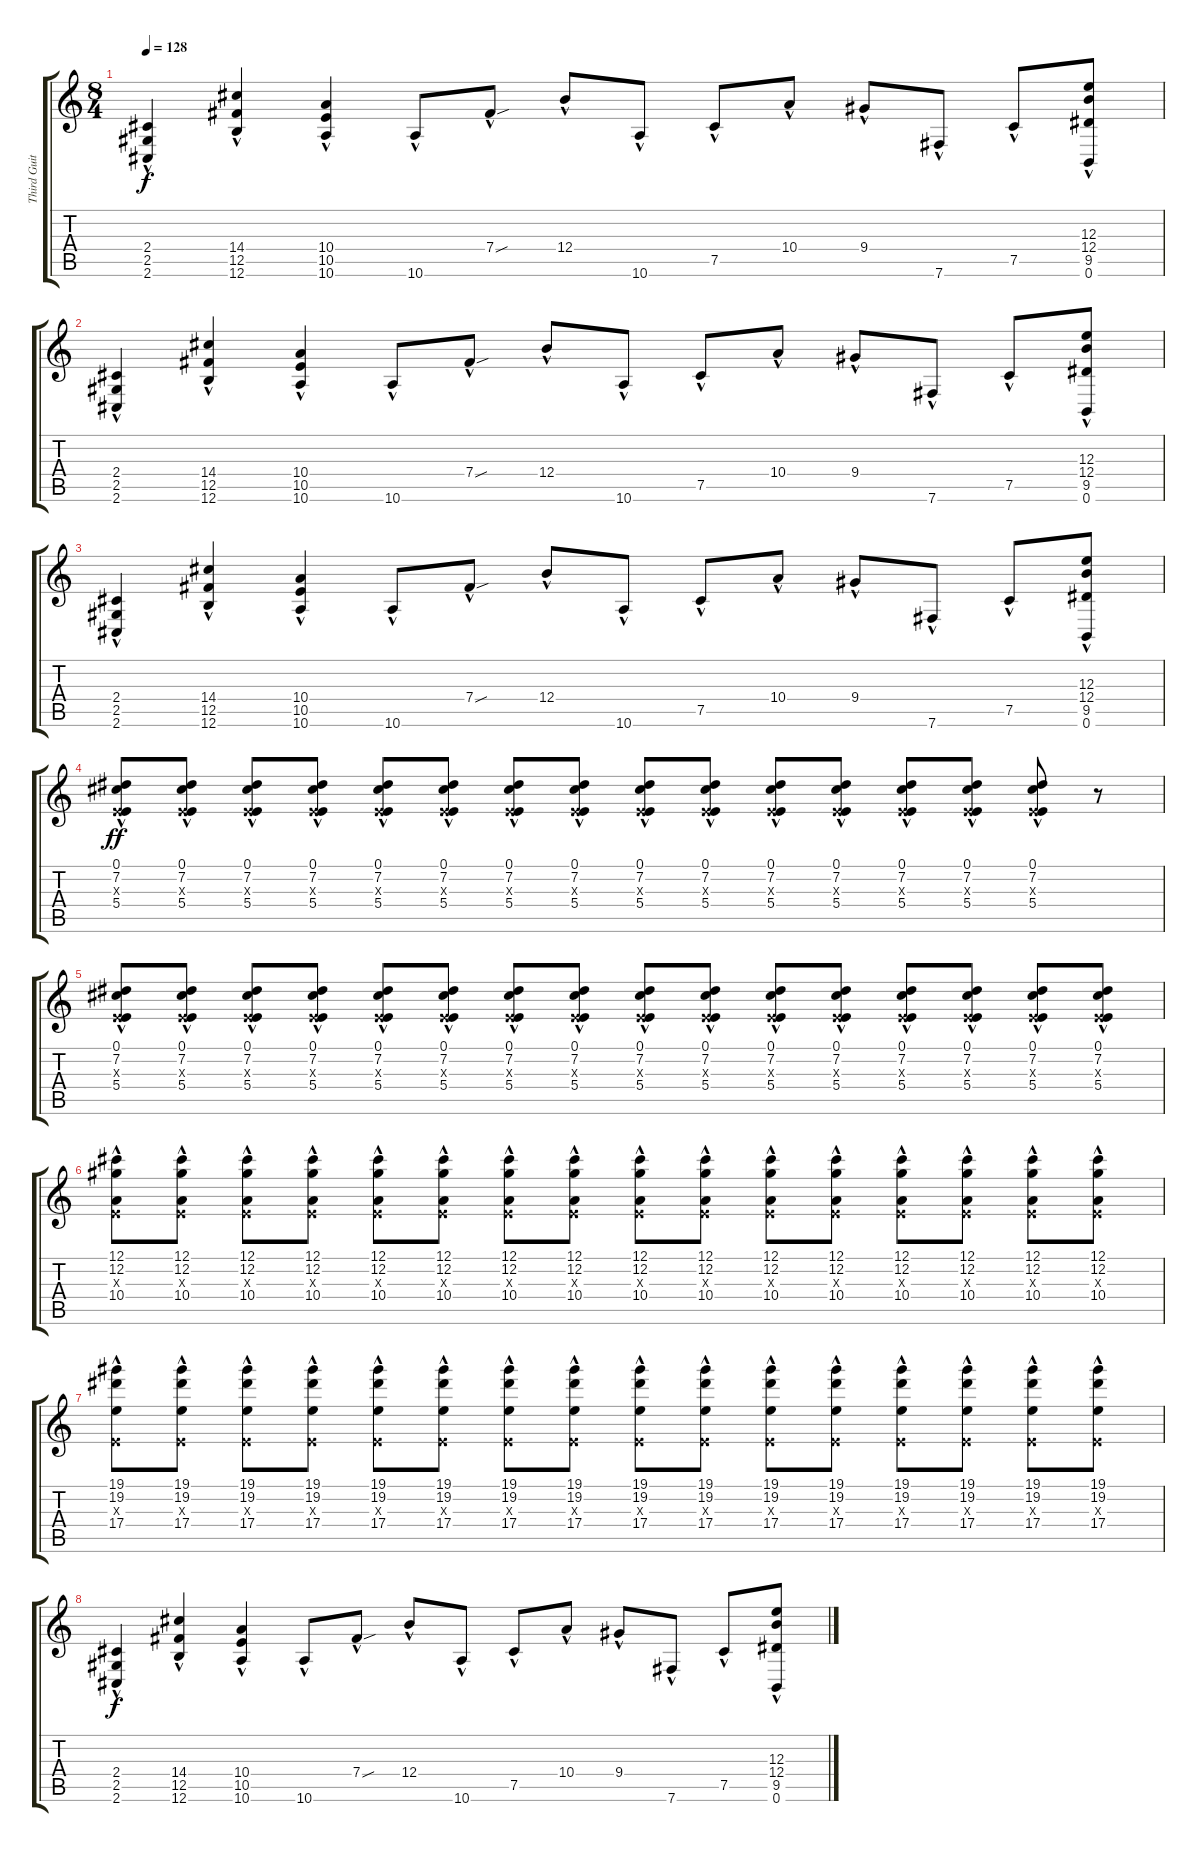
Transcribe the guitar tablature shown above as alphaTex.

\track ("Third Guitar" "Third Guit") {instrument overdrivenguitar}
\staff {score tabs}
\tuning (Db4 Ab3 E3 B2 Gb2 B1) {hide}
\ts (8 4)
\tempo 128
\clef g2
\ks c
(2.4{hac} 2.5{hac} 2.6{hac}).4{dy f} (14.4{hac} 12.5{hac} 12.6{hac}).4 (10.4{hac} 10.5{hac} 10.6{hac}).4 10.6{hac}.8 7.4{sou hac}.8 12.4{hac}.8 10.6{hac}.8 7.5{hac}.8 10.4{hac}.8 9.4{hac}.8 7.6{hac}.8 7.5{hac}.8 (12.3{hac} 12.4{hac} 9.5{hac} 0.6{hac}).8 |
(2.4{hac} 2.5{hac} 2.6{hac}).4 (14.4{hac} 12.5{hac} 12.6{hac}).4 (10.4{hac} 10.5{hac} 10.6{hac}).4 10.6{hac}.8 7.4{sou hac}.8 12.4{hac}.8 10.6{hac}.8 7.5{hac}.8 10.4{hac}.8 9.4{hac}.8 7.6{hac}.8 7.5{hac}.8 (12.3{hac} 12.4{hac} 9.5{hac} 0.6{hac}).8 |
(2.4{hac} 2.5{hac} 2.6{hac}).4 (14.4{hac} 12.5{hac} 12.6{hac}).4 (10.4{hac} 10.5{hac} 10.6{hac}).4 10.6{hac}.8 7.4{sou hac}.8 12.4{hac}.8 10.6{hac}.8 7.5{hac}.8 10.4{hac}.8 9.4{hac}.8 7.6{hac}.8 7.5{hac}.8 (12.3{hac} 12.4{hac} 9.5{hac} 0.6{hac}).8 |
(0.1{hac} 7.2{hac} 0.3{hac x} 5.4{hac}).8{dy ff} (0.1{hac} 7.2{hac} 0.3{hac x} 5.4{hac}).8 (0.1{hac} 7.2{hac} 0.3{hac x} 5.4{hac}).8 (0.1{hac} 7.2{hac} 0.3{hac x} 5.4{hac}).8 (0.1{hac} 7.2{hac} 0.3{hac x} 5.4{hac}).8 (0.1{hac} 7.2{hac} 0.3{hac x} 5.4{hac}).8 (0.1{hac} 7.2{hac} 0.3{hac x} 5.4{hac}).8 (0.1{hac} 7.2{hac} 0.3{hac x} 5.4{hac}).8 (0.1{hac} 7.2{hac} 0.3{hac x} 5.4{hac}).8 (0.1{hac} 7.2{hac} 0.3{hac x} 5.4{hac}).8 (0.1{hac} 7.2{hac} 0.3{hac x} 5.4{hac}).8 (0.1{hac} 7.2{hac} 0.3{hac x} 5.4{hac}).8 (0.1{hac} 7.2{hac} 0.3{hac x} 5.4{hac}).8 (0.1{hac} 7.2{hac} 0.3{hac x} 5.4{hac}).8 (0.1{hac} 7.2{hac} 0.3{hac x} 5.4{hac}).8 r.8 |
(0.1{hac} 7.2{hac} 0.3{hac x} 5.4{hac}).8 (0.1{hac} 7.2{hac} 0.3{hac x} 5.4{hac}).8 (0.1{hac} 7.2{hac} 0.3{hac x} 5.4{hac}).8 (0.1{hac} 7.2{hac} 0.3{hac x} 5.4{hac}).8 (0.1{hac} 7.2{hac} 0.3{hac x} 5.4{hac}).8 (0.1{hac} 7.2{hac} 0.3{hac x} 5.4{hac}).8 (0.1{hac} 7.2{hac} 0.3{hac x} 5.4{hac}).8 (0.1{hac} 7.2{hac} 0.3{hac x} 5.4{hac}).8 (0.1{hac} 7.2{hac} 0.3{hac x} 5.4{hac}).8 (0.1{hac} 7.2{hac} 0.3{hac x} 5.4{hac}).8 (0.1{hac} 7.2{hac} 0.3{hac x} 5.4{hac}).8 (0.1{hac} 7.2{hac} 0.3{hac x} 5.4{hac}).8 (0.1{hac} 7.2{hac} 0.3{hac x} 5.4{hac}).8 (0.1{hac} 7.2{hac} 0.3{hac x} 5.4{hac}).8 (0.1{hac} 7.2{hac} 0.3{hac x} 5.4{hac}).8 (0.1{hac} 7.2{hac} 0.3{hac x} 5.4{hac}).8 |
(12.1{hac} 12.2{hac} 0.3{hac x} 10.4{hac}).8 (12.1{hac} 12.2{hac} 0.3{hac x} 10.4{hac}).8 (12.1{hac} 12.2{hac} 0.3{hac x} 10.4{hac}).8 (12.1{hac} 12.2{hac} 0.3{hac x} 10.4{hac}).8 (12.1{hac} 12.2{hac} 0.3{hac x} 10.4{hac}).8 (12.1{hac} 12.2{hac} 0.3{hac x} 10.4{hac}).8 (12.1{hac} 12.2{hac} 0.3{hac x} 10.4{hac}).8 (12.1{hac} 12.2{hac} 0.3{hac x} 10.4{hac}).8 (12.1{hac} 12.2{hac} 0.3{hac x} 10.4{hac}).8 (12.1{hac} 12.2{hac} 0.3{hac x} 10.4{hac}).8 (12.1{hac} 12.2{hac} 0.3{hac x} 10.4{hac}).8 (12.1{hac} 12.2{hac} 0.3{hac x} 10.4{hac}).8 (12.1{hac} 12.2{hac} 0.3{hac x} 10.4{hac}).8 (12.1{hac} 12.2{hac} 0.3{hac x} 10.4{hac}).8 (12.1{hac} 12.2{hac} 0.3{hac x} 10.4{hac}).8 (12.1{hac} 12.2{hac} 0.3{hac x} 10.4{hac}).8 |
(19.1{hac} 19.2{hac} 0.3{hac x} 17.4{hac}).8 (19.1{hac} 19.2{hac} 0.3{hac x} 17.4{hac}).8 (19.1{hac} 19.2{hac} 0.3{hac x} 17.4{hac}).8 (19.1{hac} 19.2{hac} 0.3{hac x} 17.4{hac}).8 (19.1{hac} 19.2{hac} 0.3{hac x} 17.4{hac}).8 (19.1{hac} 19.2{hac} 0.3{hac x} 17.4{hac}).8 (19.1{hac} 19.2{hac} 0.3{hac x} 17.4{hac}).8 (19.1{hac} 19.2{hac} 0.3{hac x} 17.4{hac}).8 (19.1{hac} 19.2{hac} 0.3{hac x} 17.4{hac}).8 (19.1{hac} 19.2{hac} 0.3{hac x} 17.4{hac}).8 (19.1{hac} 19.2{hac} 0.3{hac x} 17.4{hac}).8 (19.1{hac} 19.2{hac} 0.3{hac x} 17.4{hac}).8 (19.1{hac} 19.2{hac} 0.3{hac x} 17.4{hac}).8 (19.1{hac} 19.2{hac} 0.3{hac x} 17.4{hac}).8 (19.1{hac} 19.2{hac} 0.3{hac x} 17.4{hac}).8 (19.1{hac} 19.2{hac} 0.3{hac x} 17.4{hac}).8 |
(2.4{hac} 2.5{hac} 2.6{hac}).4{dy f} (14.4{hac} 12.5{hac} 12.6{hac}).4 (10.4{hac} 10.5{hac} 10.6{hac}).4 10.6{hac}.8 7.4{sou hac}.8 12.4{hac}.8 10.6{hac}.8 7.5{hac}.8 10.4{hac}.8 9.4{hac}.8 7.6{hac}.8 7.5{hac}.8 (12.3{hac} 12.4{hac} 9.5{hac} 0.6{hac}).8
